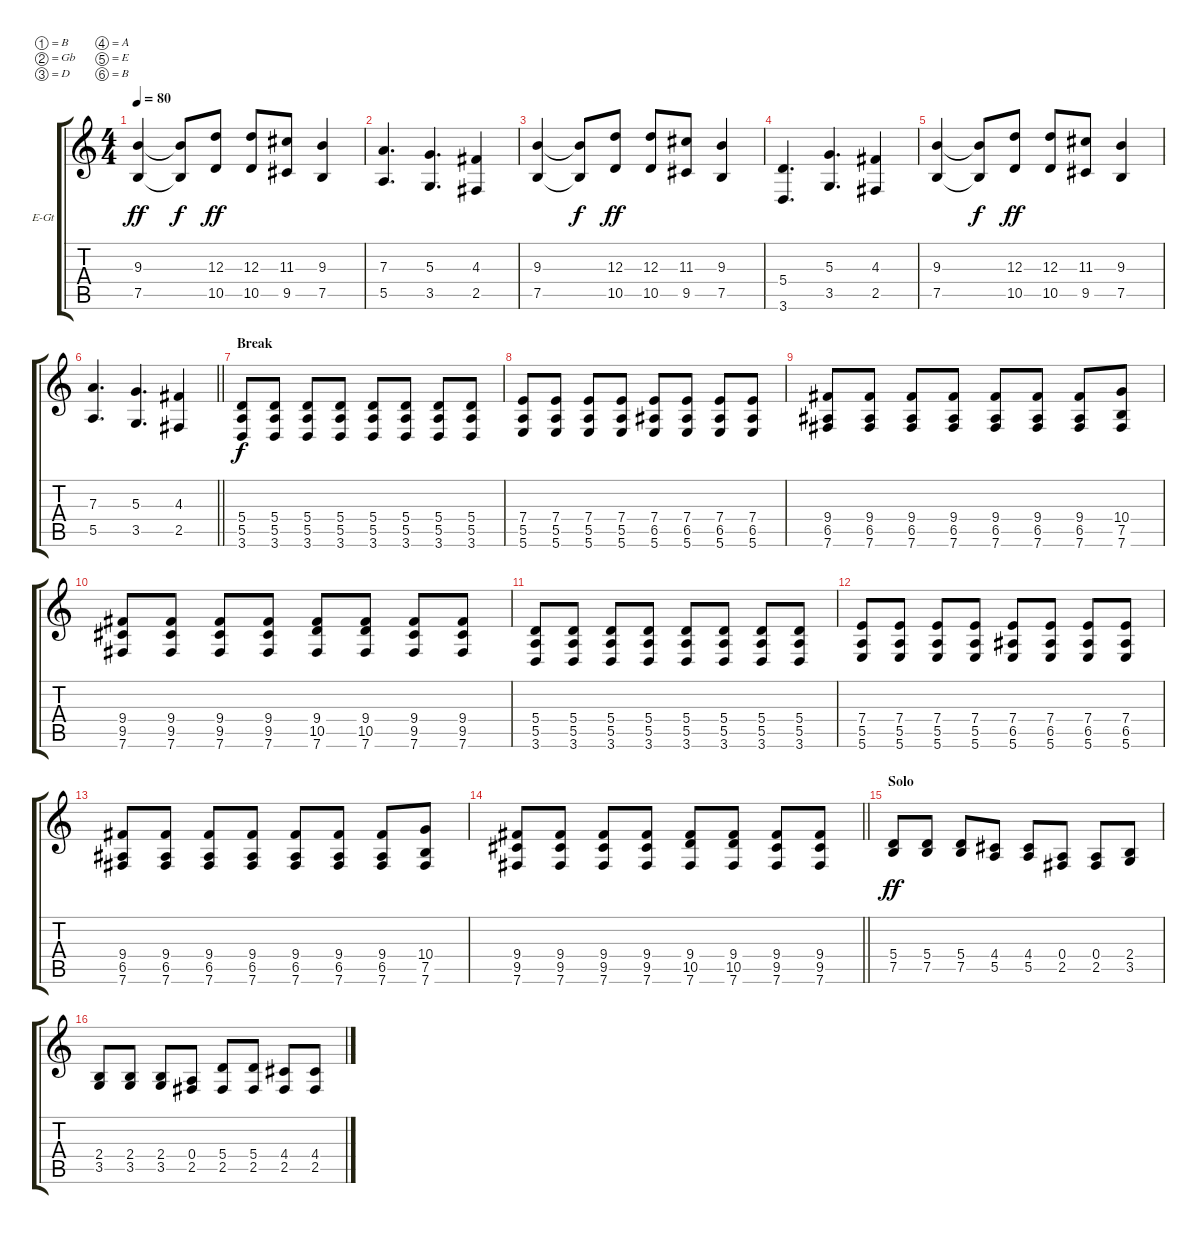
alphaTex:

\bracketExtendMode groupsimilarinstruments
\firstSystemTrackNameOrientation horizontal
\otherSystemsTrackNameOrientation horizontal
\track ("RG Right" "E-Gt") {instrument distortionguitar}
\staff {score tabs}
\tuning (B3 Gb3 D3 A2 E2 B1)
\ts (4 4)
\tempo 80
\clef g2
\ks c
(9.3 7.5).4{dy ff} (9.3{t} 7.5{t}).8{dy f} (12.3 10.5).8{dy ff} (12.3 10.5).8 (11.3 9.5).8 (9.3 7.5).4 |
(7.3 5.5).4{d} (5.3 3.5).4{d} (4.3 2.5).4 |
(9.3 7.5).4 (9.3{t} 7.5{t}).8{dy f} (12.3 10.5).8{dy ff} (12.3 10.5).8 (11.3 9.5).8 (9.3 7.5).4 |
(5.4 3.6).4{d} (5.3 3.5).4{d} (4.3 2.5).4 |
(9.3 7.5).4 (9.3{t} 7.5{t}).8{dy f} (12.3 10.5).8{dy ff} (12.3 10.5).8 (11.3 9.5).8 (9.3 7.5).4 |
\barLineRight lightlight
(7.3 5.5).4{d} (5.3 3.5).4{d} (4.3 2.5).4 |
\section ("" "Break")
(5.4 5.5 3.6).8{dy f} (5.4 5.5 3.6).8 (5.4 5.5 3.6).8 (5.4 5.5 3.6).8 (5.4 5.5 3.6).8 (5.4 5.5 3.6).8 (5.4 5.5 3.6).8 (5.4 5.5 3.6).8 |
(7.4 5.5 5.6).8 (7.4 5.5 5.6).8 (7.4 5.5 5.6).8 (7.4 5.5 5.6).8 (7.4 6.5 5.6).8 (7.4 6.5 5.6).8 (7.4 6.5 5.6).8 (7.4 6.5 5.6).8 |
(9.4 6.5 7.6).8 (9.4 6.5 7.6).8 (9.4 6.5 7.6).8 (9.4 6.5 7.6).8 (9.4 6.5 7.6).8 (9.4 6.5 7.6).8 (9.4 6.5 7.6).8 (10.4 7.5 7.6).8 |
(9.4 9.5 7.6).8 (9.4 9.5 7.6).8 (9.4 9.5 7.6).8 (9.4 9.5 7.6).8 (9.4 10.5 7.6).8 (9.4 10.5 7.6).8 (9.4 9.5 7.6).8 (9.4 9.5 7.6).8 |
(5.4 5.5 3.6).8 (5.4 5.5 3.6).8 (5.4 5.5 3.6).8 (5.4 5.5 3.6).8 (5.4 5.5 3.6).8 (5.4 5.5 3.6).8 (5.4 5.5 3.6).8 (5.4 5.5 3.6).8 |
(7.4 5.5 5.6).8 (7.4 5.5 5.6).8 (7.4 5.5 5.6).8 (7.4 5.5 5.6).8 (7.4 6.5 5.6).8 (7.4 6.5 5.6).8 (7.4 6.5 5.6).8 (7.4 6.5 5.6).8 |
(9.4 6.5 7.6).8 (9.4 6.5 7.6).8 (9.4 6.5 7.6).8 (9.4 6.5 7.6).8 (9.4 6.5 7.6).8 (9.4 6.5 7.6).8 (9.4 6.5 7.6).8 (10.4 7.5 7.6).8 |
\barLineRight lightlight
(9.4 9.5 7.6).8 (9.4 9.5 7.6).8 (9.4 9.5 7.6).8 (9.4 9.5 7.6).8 (9.4 10.5 7.6).8 (9.4 10.5 7.6).8 (9.4 9.5 7.6).8 (9.4 9.5 7.6).8 |
\section ("" "Solo")
(5.4 7.5).8{dy ff} (5.4 7.5).8 (5.4 7.5).8 (4.4 5.5).8 (4.4 5.5).8 (0.4 2.5).8 (0.4 2.5).8 (2.4 3.5).8 |
(2.4 3.5).8 (2.4 3.5).8 (2.4 3.5).8 (0.4 2.5).8 (5.4 2.5).8 (5.4 2.5).8 (4.4 2.5).8 (4.4 2.5).8
